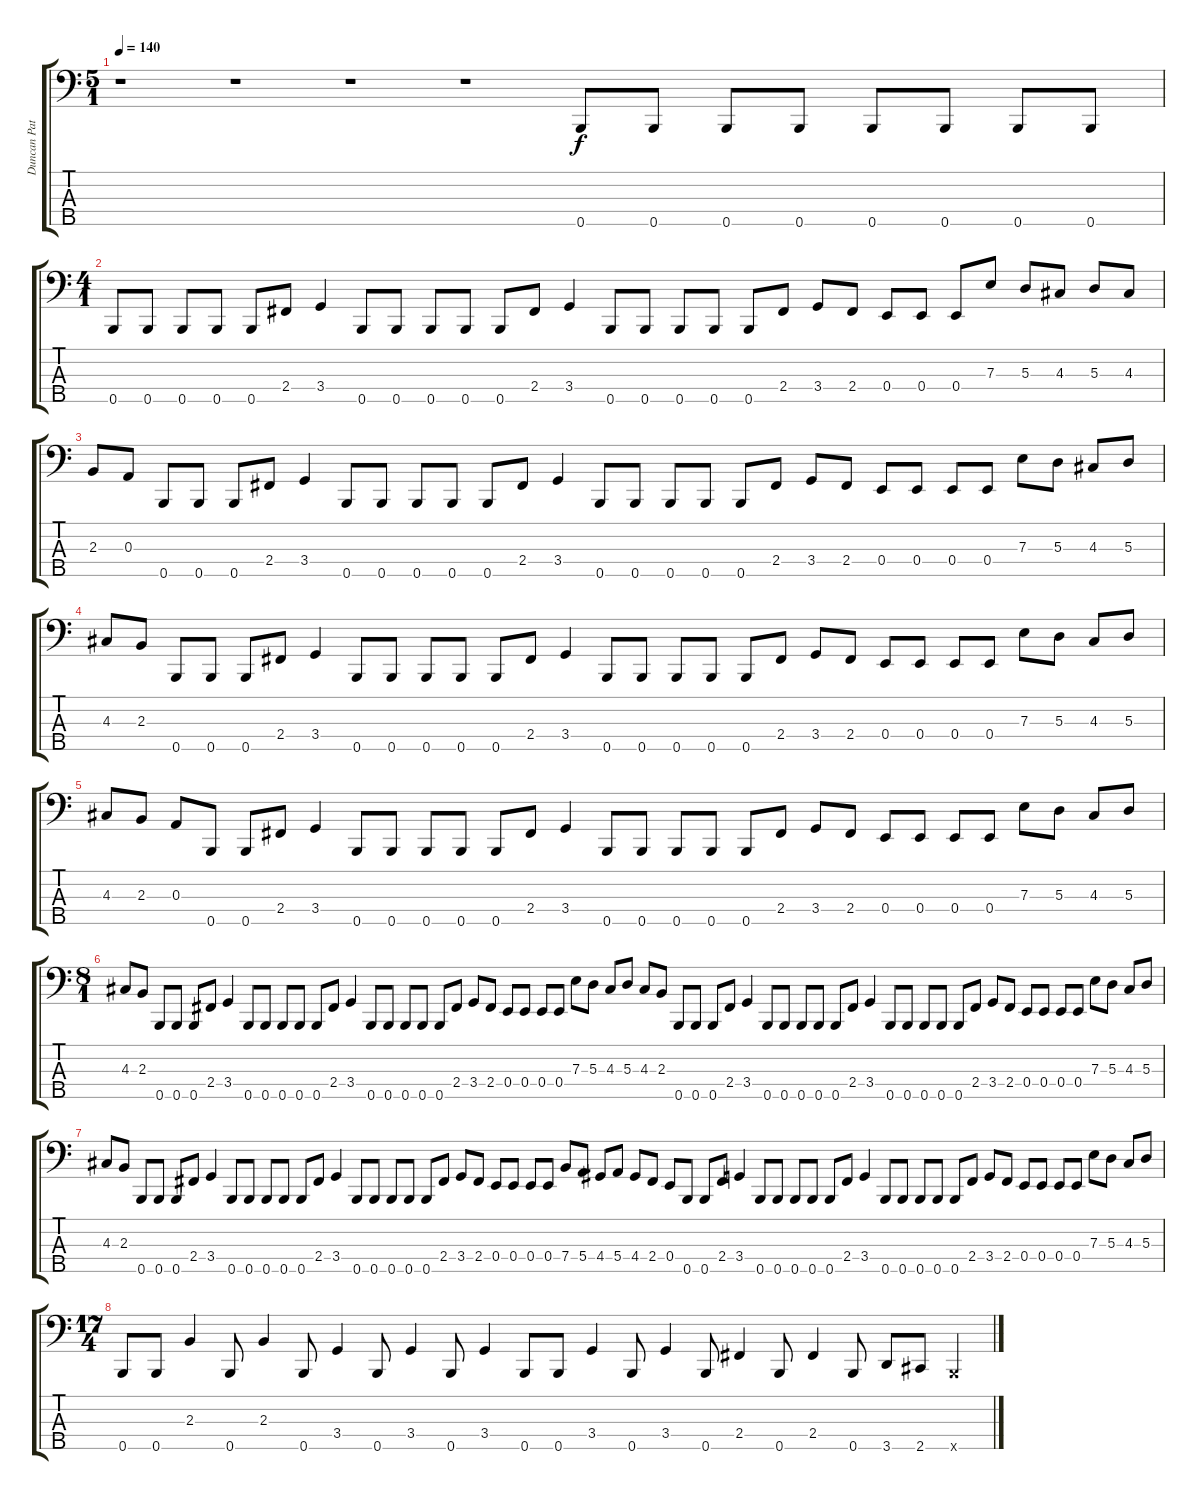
\track ("Duncan Patterson" "Duncan Pat") {instrument electricbasspick}
\staff {score tabs}
\tuning (G2 D2 A1 E1 B0) {hide}
\ts (5 1)
\tempo 140
\clef f4
\ks c
r.1{dy f} r.1 r.1 r.1 0.5.8 0.5.8 0.5.8 0.5.8 0.5.8 0.5.8 0.5.8 0.5.8 |
\ts (4 1)
0.5.8 0.5.8 0.5.8 0.5.8 0.5.8 2.4.8 3.4.4 0.5.8 0.5.8 0.5.8 0.5.8 0.5.8 2.4.8 3.4.4 0.5.8 0.5.8 0.5.8 0.5.8 0.5.8 2.4.8 3.4.8 2.4.8 0.4.8 0.4.8 0.4.8 7.3.8 5.3.8 4.3.8 5.3.8 4.3.8 |
2.3.8 0.3.8 0.5.8 0.5.8 0.5.8 2.4.8 3.4.4 0.5.8 0.5.8 0.5.8 0.5.8 0.5.8 2.4.8 3.4.4 0.5.8 0.5.8 0.5.8 0.5.8 0.5.8 2.4.8 3.4.8 2.4.8 0.4.8 0.4.8 0.4.8 0.4.8 7.3.8 5.3.8 4.3.8 5.3.8 |
4.3.8 2.3.8 0.5.8 0.5.8 0.5.8 2.4.8 3.4.4 0.5.8 0.5.8 0.5.8 0.5.8 0.5.8 2.4.8 3.4.4 0.5.8 0.5.8 0.5.8 0.5.8 0.5.8 2.4.8 3.4.8 2.4.8 0.4.8 0.4.8 0.4.8 0.4.8 7.3.8 5.3.8 4.3.8 5.3.8 |
4.3.8 2.3.8 0.3.8 0.5.8 0.5.8 2.4.8 3.4.4 0.5.8 0.5.8 0.5.8 0.5.8 0.5.8 2.4.8 3.4.4 0.5.8 0.5.8 0.5.8 0.5.8 0.5.8 2.4.8 3.4.8 2.4.8 0.4.8 0.4.8 0.4.8 0.4.8 7.3.8 5.3.8 4.3.8 5.3.8 |
\ts (8 1)
4.3.8 2.3.8 0.5.8 0.5.8 0.5.8 2.4.8 3.4.4 0.5.8 0.5.8 0.5.8 0.5.8 0.5.8 2.4.8 3.4.4 0.5.8 0.5.8 0.5.8 0.5.8 0.5.8 2.4.8 3.4.8 2.4.8 0.4.8 0.4.8 0.4.8 0.4.8 7.3.8 5.3.8 4.3.8 5.3.8 4.3.8 2.3.8 0.5.8 0.5.8 0.5.8 2.4.8 3.4.4 0.5.8 0.5.8 0.5.8 0.5.8 0.5.8 2.4.8 3.4.4 0.5.8 0.5.8 0.5.8 0.5.8 0.5.8 2.4.8 3.4.8 2.4.8 0.4.8 0.4.8 0.4.8 0.4.8 7.3.8 5.3.8 4.3.8 5.3.8 |
4.3.8 2.3.8 0.5.8 0.5.8 0.5.8 2.4.8 3.4.4 0.5.8 0.5.8 0.5.8 0.5.8 0.5.8 2.4.8 3.4.4 0.5.8 0.5.8 0.5.8 0.5.8 0.5.8 2.4.8 3.4.8 2.4.8 0.4.8 0.4.8 0.4.8 0.4.8 7.4.8 5.4.8 4.4.8 5.4.8 4.4.8 2.4.8 0.4.8 0.5.8 0.5.8 2.4.8 3.4.4 0.5.8 0.5.8 0.5.8 0.5.8 0.5.8 2.4.8 3.4.4 0.5.8 0.5.8 0.5.8 0.5.8 0.5.8 2.4.8 3.4.8 2.4.8 0.4.8 0.4.8 0.4.8 0.4.8 7.3.8 5.3.8 4.3.8 5.3.8 |
\ts (17 4)
0.5.8 0.5.8 2.3.4 0.5.8 2.3.4 0.5.8 3.4.4 0.5.8 3.4.4 0.5.8 3.4.4 0.5.8 0.5.8 3.4.4 0.5.8 3.4.4 0.5.8 2.4.4 0.5.8 2.4.4 0.5.8 3.5.8 2.5.8 0.5{x}.4
